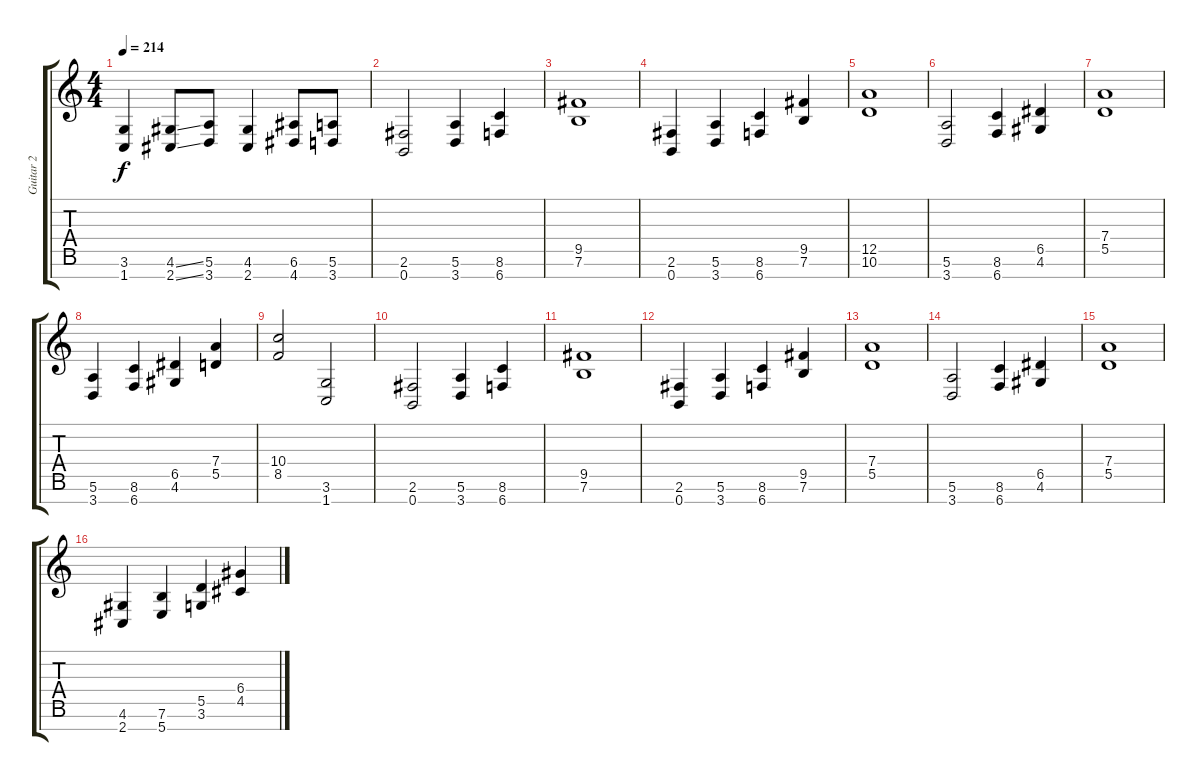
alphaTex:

\track ("Guitar 2            " "Guitar 2  ") {instrument distortionguitar}
\staff {score tabs}
\tuning (E4 B3 G3 D3 A2 E2 B1) {hide}
\ts (4 4)
\tempo 214
\clef g2
\ks c
(3.6 1.7).4{dy f} (4.6{ss} 2.7{ss}).8 (5.6 3.7).8 (4.6 2.7).4 (6.6 4.7).8 (5.6 3.7).8 |
(2.6 0.7).2 (5.6 3.7).4 (8.6 6.7).4 |
(9.5 7.6).1 |
(2.6 0.7).4 (5.6 3.7).4 (8.6 6.7).4 (9.5 7.6).4 |
(12.5 10.6).1 |
(5.6 3.7).2 (8.6 6.7).4 (6.5 4.6).4 |
(7.4 5.5).1 |
(5.6 3.7).4 (8.6 6.7).4 (6.5 4.6).4 (7.4 5.5).4 |
(10.4 8.5).2 (3.6 1.7).2 |
(2.6 0.7).2 (5.6 3.7).4 (8.6 6.7).4 |
(9.5 7.6).1 |
(2.6 0.7).4 (5.6 3.7).4 (8.6 6.7).4 (9.5 7.6).4 |
(7.4 5.5).1 |
(5.6 3.7).2 (8.6 6.7).4 (6.5 4.6).4 |
(7.4 5.5).1 |
(4.6 2.7).4 (7.6 5.7).4 (5.5 3.6).4 (6.4 4.5).4
